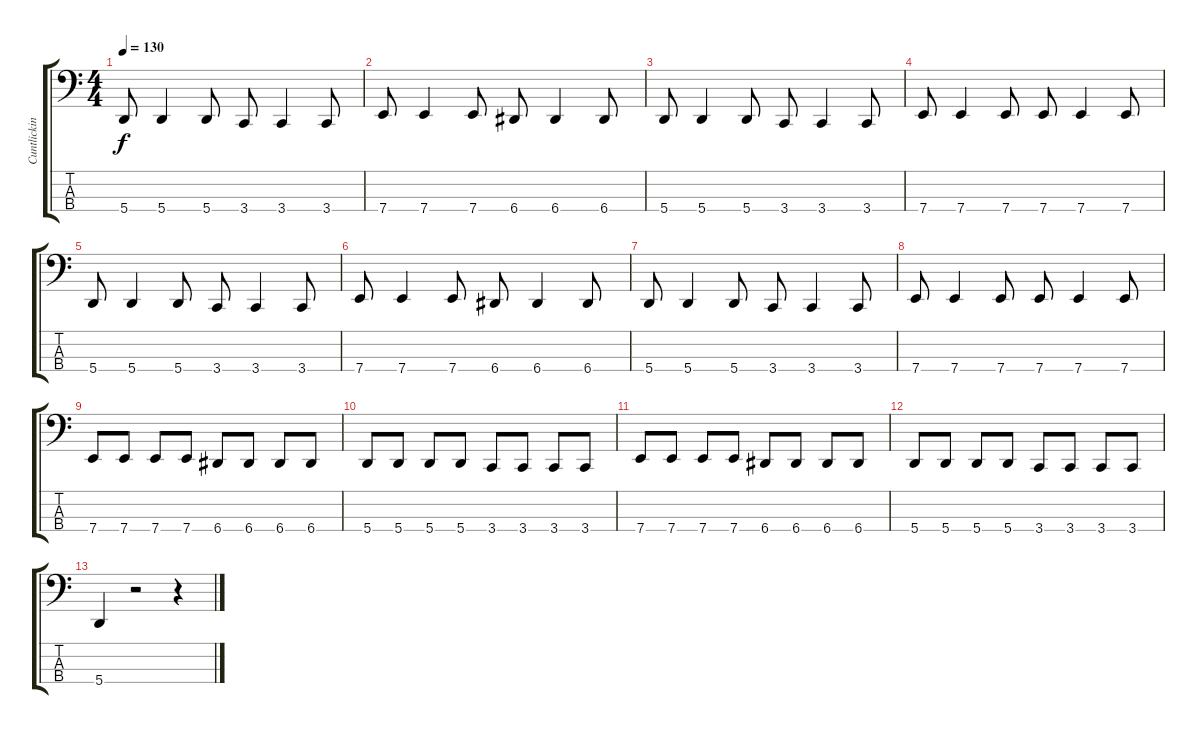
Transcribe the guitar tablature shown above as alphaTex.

\track ("Cuntlicking Bitchkiller" "Cuntlickin") {instrument electricbassfinger}
\staff {score tabs}
\tuning (C2 G1 D1 A0) {hide}
\ts (4 4)
\tempo 130
\clef f4
\ks c
5.4.8{dy f} 5.4.4 5.4.8 3.4.8 3.4.4 3.4.8 |
7.4.8 7.4.4 7.4.8 6.4.8 6.4.4 6.4.8 |
5.4.8 5.4.4 5.4.8 3.4.8 3.4.4 3.4.8 |
7.4.8 7.4.4 7.4.8 7.4.8 7.4.4 7.4.8 |
5.4.8 5.4.4 5.4.8 3.4.8 3.4.4 3.4.8 |
7.4.8 7.4.4 7.4.8 6.4.8 6.4.4 6.4.8 |
5.4.8 5.4.4 5.4.8 3.4.8 3.4.4 3.4.8 |
7.4.8 7.4.4 7.4.8 7.4.8 7.4.4 7.4.8 |
7.4.8 7.4.8 7.4.8 7.4.8 6.4.8 6.4.8 6.4.8 6.4.8 |
5.4.8 5.4.8 5.4.8 5.4.8 3.4.8 3.4.8 3.4.8 3.4.8 |
7.4.8 7.4.8 7.4.8 7.4.8 6.4.8 6.4.8 6.4.8 6.4.8 |
5.4.8 5.4.8 5.4.8 5.4.8 3.4.8 3.4.8 3.4.8 3.4.8 |
5.4.4 r.2 r.4
